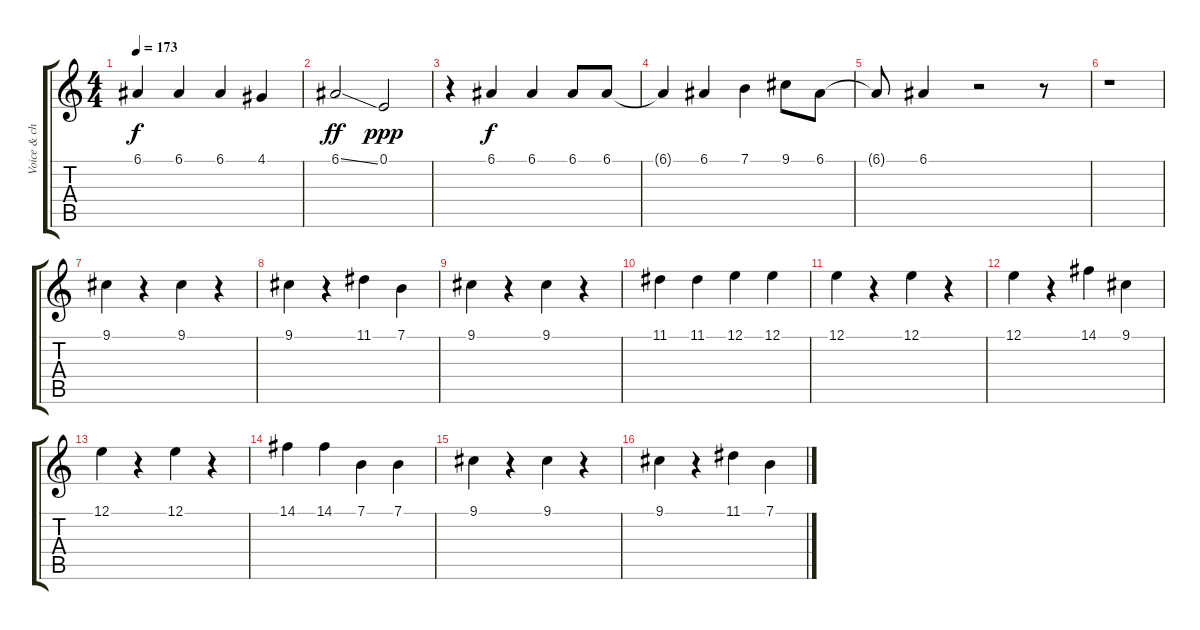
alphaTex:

\track ("Voice & choirs" "Voice & ch") {instrument lead5charang}
\staff {score tabs}
\tuning (E4 B3 G3 D3 A2 E2) {hide}
\ts (4 4)
\tempo 173
\clef g2
\ks c
6.1.4{dy f} 6.1.4 6.1.4 4.1.4 |
6.1{ss}.2{dy ff} 0.1.2{dy ppp volume 0} |
r.4{volume 16} 6.1.4{dy f} 6.1.4 6.1.8 6.1.8 |
6.1{t}.4 6.1.4 7.1.4 9.1.8 6.1.8 |
6.1{t}.8 6.1.4 r.2 r.8 |
r.1 |
9.1.4{instrument choiraahs} r.4 9.1.4 r.4 |
9.1.4 r.4 11.1.4 7.1.4 |
9.1.4 r.4 9.1.4 r.4 |
11.1.4 11.1.4 12.1.4 12.1.4 |
12.1.4 r.4 12.1.4 r.4 |
12.1.4 r.4 14.1.4 9.1.4 |
12.1.4 r.4 12.1.4 r.4 |
14.1.4 14.1.4 7.1.4 7.1.4 |
9.1.4{instrument choiraahs} r.4 9.1.4 r.4 |
9.1.4 r.4 11.1.4 7.1.4
